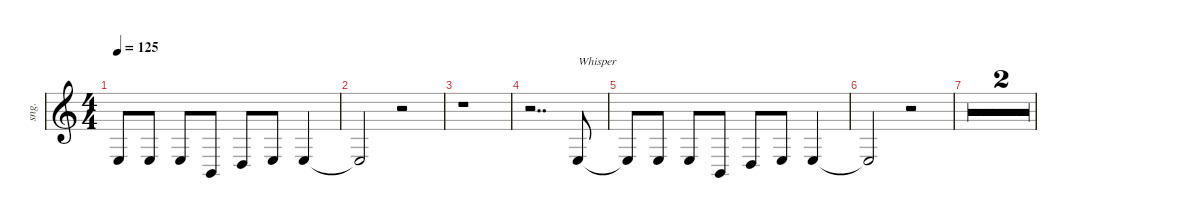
\defaultSystemsLayout 4
\hideDynamics
\bracketExtendMode nobrackets
\otherSystemsTrackNameOrientation horizontal
\track ("V. Harmony 1" "sng.") {defaultSystemsLayout 4 multiBarRest instrument voiceoohs}
\staff {score}
\tuning (E4 B3 G3 D3 A2 E2)
\ts (4 4)
\tempo 125
\clef g2
\ks c
2.4{t}.8{dy mf} 2.4.8 2.4.8 2.5.8 5.5.8 2.4.8 2.4.4 |
2.4{t}.2 r.2 |
r.1 |
r.2{dd} 2.4.8{txt "Whisper"} |
2.4{t}.8 2.4.8 2.4.8 2.5.8 5.5.8 2.4.8 2.4.4 |
2.4{t}.2 r.2 |
r.1 |
r.1
